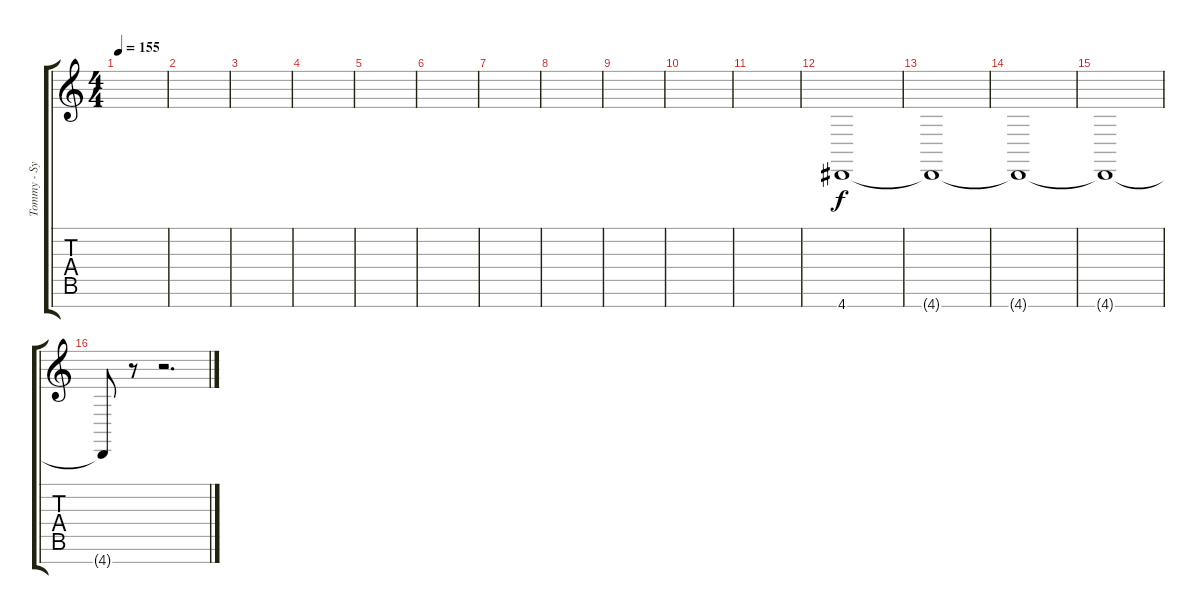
\track ("Tommy - Synth" "Tommy - Sy") {instrument synthbrass1}
\staff {score tabs}
\tuning (E4 B3 G3 D3 A2 E2 B1) {hide}
\ts (4 4)
\tempo 155
\clef g2
\ks c
|
|
|
|
|
|
|
|
|
|
|
4.7.1 |
4.7{t}.1 |
4.7{t}.1 |
4.7{t}.1 |
4.7{t}.8 r.8 r.2{d}
